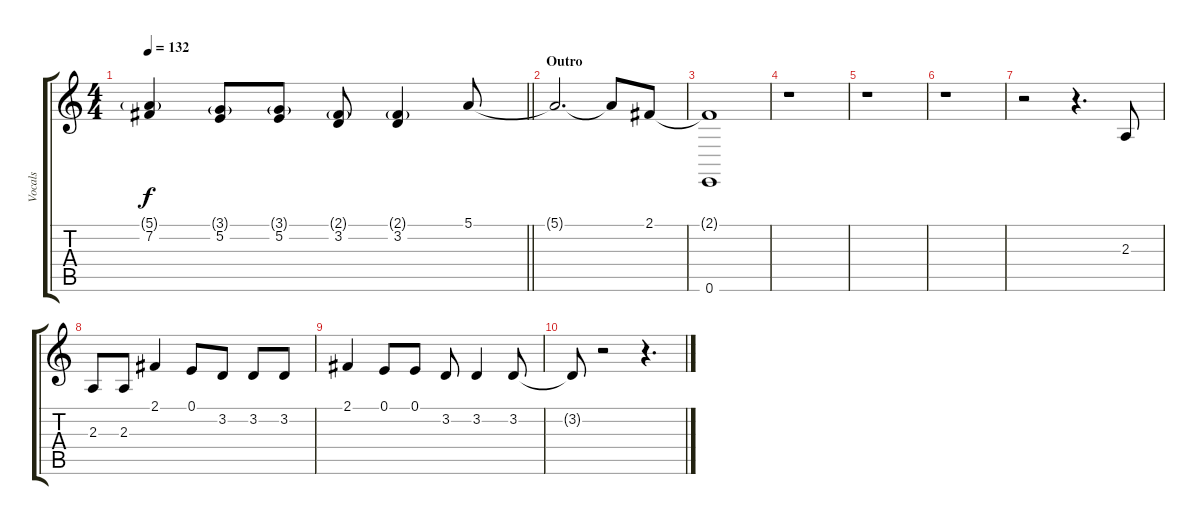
\track ("Vocals" "Vocals") {instrument altosax}
\staff {score tabs}
\tuning (E4 B3 G3 D3 A2 E2) {hide}
\ts (4 4)
\tempo 132
\clef g2
\barLineRight lightlight
\ks c
(5.1{g} 7.2).4{dy f} (3.1{g} 5.2).8 (3.1{g} 5.2).8 (2.1{g} 3.2).8 (2.1{g} 3.2).4 5.1.8 |
\section ("" "Outro")
5.1{t}.2{d} 5.1{t}.8 2.1.8 |
(2.1{t} 0.6).1 |
r.1 |
r.1 |
r.1 |
r.2 r.4{d} 2.3.8 |
2.3.8 2.3.8 2.1.4 0.1.8 3.2.8 3.2.8 3.2.8 |
2.1.4 0.1.8 0.1.8 3.2.8 3.2.4 3.2.8 |
3.2{t}.8 r.2 r.4{d}
